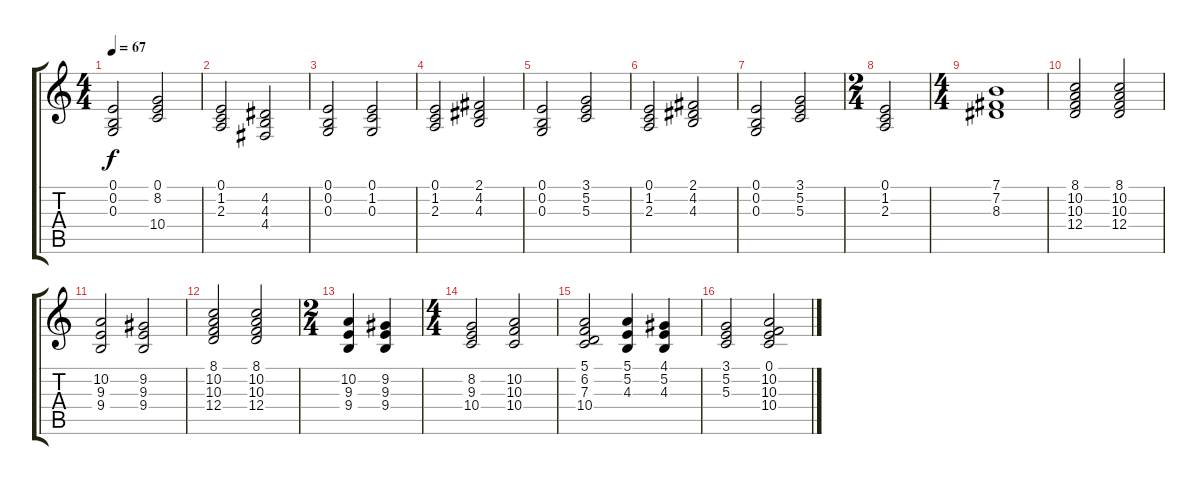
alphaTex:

\track "" {instrument synthstrings1}
\staff {score tabs}
\tuning (E4 B3 G3 D3 A2 E2) {hide}
\ts (4 4)
\tempo 67
\clef g2
\ks c
(0.1 0.2 0.3).2{dy f} (0.1 8.2 10.4).2 |
(0.1 1.2 2.3).2 (4.2 4.3 4.4).2 |
(0.1 0.2 0.3).2 (0.1 1.2 0.3).2 |
(0.1 1.2 2.3).2 (2.1 4.2 4.3).2 |
(0.1 0.2 0.3).2 (3.1 5.2 5.3).2 |
(0.1 1.2 2.3).2 (2.1 4.2 4.3).2 |
(0.1 0.2 0.3).2 (3.1 5.2 5.3).2 |
\ts (2 4)
(0.1 1.2 2.3).2 |
\ts (4 4)
(7.1 7.2 8.3).1 |
(8.1 10.2 10.3 12.4).2 (8.1 10.2 10.3 12.4).2 |
(10.2 9.3 9.4).2 (9.2 9.3 9.4).2 |
(8.1 10.2 10.3 12.4).2 (8.1 10.2 10.3 12.4).2 |
\ts (2 4)
(10.2 9.3 9.4).4 (9.2 9.3 9.4).4 |
\ts (4 4)
(8.2 9.3 10.4).2 (10.2 10.3 10.4).2 |
(5.1 6.2 7.3 10.4).2 (5.1 5.2 4.3).4 (4.1 5.2 4.3).4 |
(3.1 5.2 5.3).2 (0.1 10.2 10.3 10.4).2
